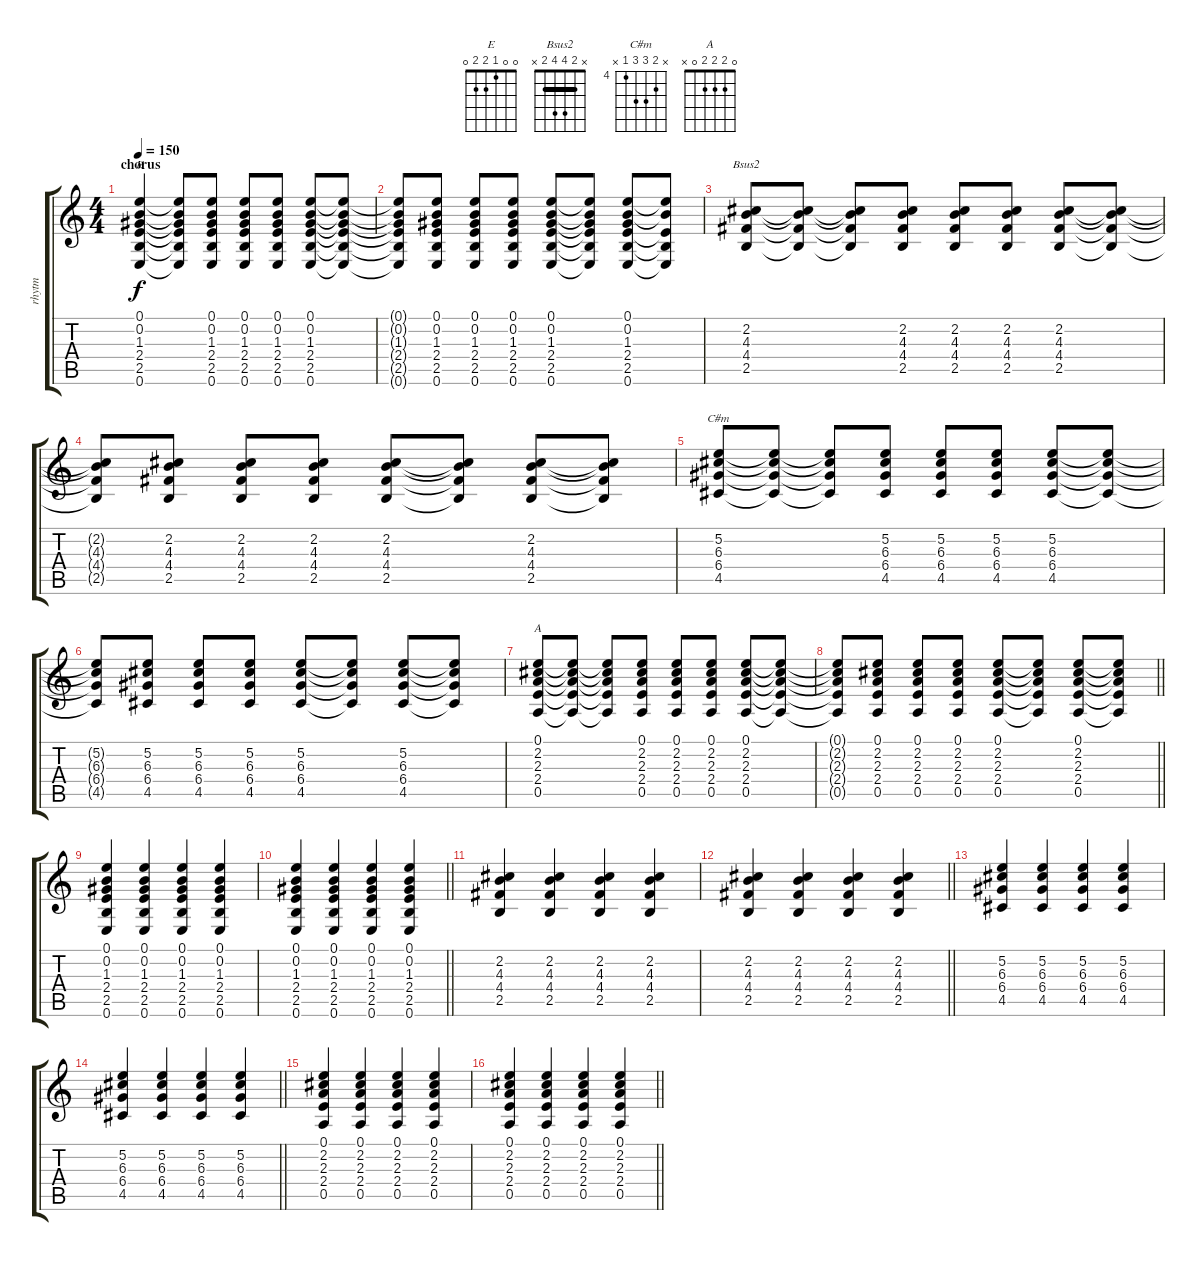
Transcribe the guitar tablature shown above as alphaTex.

\track ("rhytm" "rhytm") {instrument distortionguitar}
\staff {score tabs}
\tuning (E4 B3 G3 D3 A2 E2) {hide}
\chord ("E" 0 0 1 2 2 0)
\chord ("Bsus2" x 2 4 4 2 x) {barre 2}
\chord ("C#m" x 5 6 6 4 x) {firstfret 4}
\chord ("A" 0 2 2 2 0 x)
\ts (4 4)
\section ("" "chorus")
\tempo 150
\clef g2
\ks c
(0.1 0.2 1.3 2.4 2.5 0.6).4{ch "E" dy f instrument acousticguitarsteel} (0.1{t} 0.2{t} 1.3{t} 2.4{t} 2.5{t} 0.6{t}).8 (0.1 0.2 1.3 2.4 2.5 0.6).8 (0.1 0.2 1.3 2.4 2.5 0.6).8 (0.1 0.2 1.3 2.4 2.5 0.6).8 (0.1 0.2 1.3 2.4 2.5 0.6).8 (0.1{t} 0.2{t} 1.3{t} 2.4{t} 2.5{t} 0.6{t}).8 |
(0.1{t} 0.2{t} 1.3{t} 2.4{t} 2.5{t} 0.6{t}).8 (0.1 0.2 1.3 2.4 2.5 0.6).8 (0.1 0.2 1.3 2.4 2.5 0.6).8 (0.1 0.2 1.3 2.4 2.5 0.6).8 (0.1 0.2 1.3 2.4 2.5 0.6).8 (0.1{t} 0.2{t} 1.3{t} 2.4{t} 2.5{t} 0.6{t}).8 (0.1 0.2 1.3 2.4 2.5 0.6).8 (0.1{t} 0.2{t} 2.4{t} 2.5{t} 0.6{t}).8 |
(2.2 4.3 4.4 2.5).8{ch "Bsus2"} (2.2{t} 4.3{t} 4.4{t} 2.5{t}).8 (2.2{t} 4.3{t} 4.4{t} 2.5{t}).8 (2.2 4.3 4.4 2.5).8 (2.2 4.3 4.4 2.5).8 (2.2 4.3 4.4 2.5).8 (2.2 4.3 4.4 2.5).8 (2.2{t} 4.3{t} 4.4{t} 2.5{t}).8 |
(2.2{t} 4.3{t} 4.4{t} 2.5{t}).8 (2.2 4.3 4.4 2.5).8 (2.2 4.3 4.4 2.5).8 (2.2 4.3 4.4 2.5).8 (2.2 4.3 4.4 2.5).8 (2.2{t} 4.3{t} 4.4{t} 2.5{t}).8 (2.2 4.3 4.4 2.5).8 (2.2{t} 4.3{t} 4.4{t} 2.5{t}).8 |
(5.2 6.3 6.4 4.5).8{ch "C#m"} (5.2{t} 6.3{t} 6.4{t} 4.5{t}).8 (5.2{t} 6.3{t} 6.4{t} 4.5{t}).8 (5.2 6.3 6.4 4.5).8 (5.2 6.3 6.4 4.5).8 (5.2 6.3 6.4 4.5).8 (5.2 6.3 6.4 4.5).8 (5.2{t} 6.3{t} 6.4{t} 4.5{t}).8 |
(5.2{t} 6.3{t} 6.4{t} 4.5{t}).8 (5.2 6.3 6.4 4.5).8 (5.2 6.3 6.4 4.5).8 (5.2 6.3 6.4 4.5).8 (5.2 6.3 6.4 4.5).8 (5.2{t} 6.3{t} 6.4{t} 4.5{t}).8 (5.2 6.3 6.4 4.5).8 (5.2{t} 6.3{t} 6.4{t} 4.5{t}).8 |
(0.1 2.2 2.3 2.4 0.5).8{ch "A"} (0.1{t} 2.2{t} 2.3{t} 2.4{t} 0.5{t}).8 (0.1{t} 2.2{t} 2.3{t} 2.4{t} 0.5{t}).8 (0.1 2.2 2.3 2.4 0.5).8 (0.1 2.2 2.3 2.4 0.5).8 (0.1 2.2 2.3 2.4 0.5).8 (0.1 2.2 2.3 2.4 0.5).8 (0.1{t} 2.2{t} 2.3{t} 2.4{t} 0.5{t}).8 |
\barLineRight lightlight
(0.1{t} 2.2{t} 2.3{t} 2.4{t} 0.5{t}).8 (0.1 2.2 2.3 2.4 0.5).8 (0.1 2.2 2.3 2.4 0.5).8 (0.1 2.2 2.3 2.4 0.5).8 (0.1 2.2 2.3 2.4 0.5).8 (0.1{t} 2.2{t} 2.3{t} 2.4{t} 0.5{t}).8 (0.1 2.2 2.3 2.4 0.5).8 (0.1{t} 2.2{t} 2.3{t} 2.4{t} 0.5{t}).8 |
(0.1 0.2 1.3 2.4 2.5 0.6).4{instrument distortionguitar} (0.1 0.2 1.3 2.4 2.5 0.6).4 (0.1 0.2 1.3 2.4 2.5 0.6).4 (0.1 0.2 1.3 2.4 2.5 0.6).4 |
\barLineRight lightlight
(0.1 0.2 1.3 2.4 2.5 0.6).4 (0.1 0.2 1.3 2.4 2.5 0.6).4 (0.1 0.2 1.3 2.4 2.5 0.6).4 (0.1 0.2 1.3 2.4 2.5 0.6).4 |
(2.2 4.3 4.4 2.5).4 (2.2 4.3 4.4 2.5).4 (2.2 4.3 4.4 2.5).4 (2.2 4.3 4.4 2.5).4 |
\barLineRight lightlight
(2.2 4.3 4.4 2.5).4 (2.2 4.3 4.4 2.5).4 (2.2 4.3 4.4 2.5).4 (2.2 4.3 4.4 2.5).4 |
(5.2 6.3 6.4 4.5).4 (5.2 6.3 6.4 4.5).4 (5.2 6.3 6.4 4.5).4 (5.2 6.3 6.4 4.5).4 |
\barLineRight lightlight
(5.2 6.3 6.4 4.5).4 (5.2 6.3 6.4 4.5).4 (5.2 6.3 6.4 4.5).4 (5.2 6.3 6.4 4.5).4 |
(0.1 2.2 2.3 2.4 0.5).4 (0.1 2.2 2.3 2.4 0.5).4 (0.1 2.2 2.3 2.4 0.5).4 (0.1 2.2 2.3 2.4 0.5).4 |
\barLineRight lightlight
(0.1 2.2 2.3 2.4 0.5).4 (0.1 2.2 2.3 2.4 0.5).4 (0.1 2.2 2.3 2.4 0.5).4 (0.1 2.2 2.3 2.4 0.5).4
